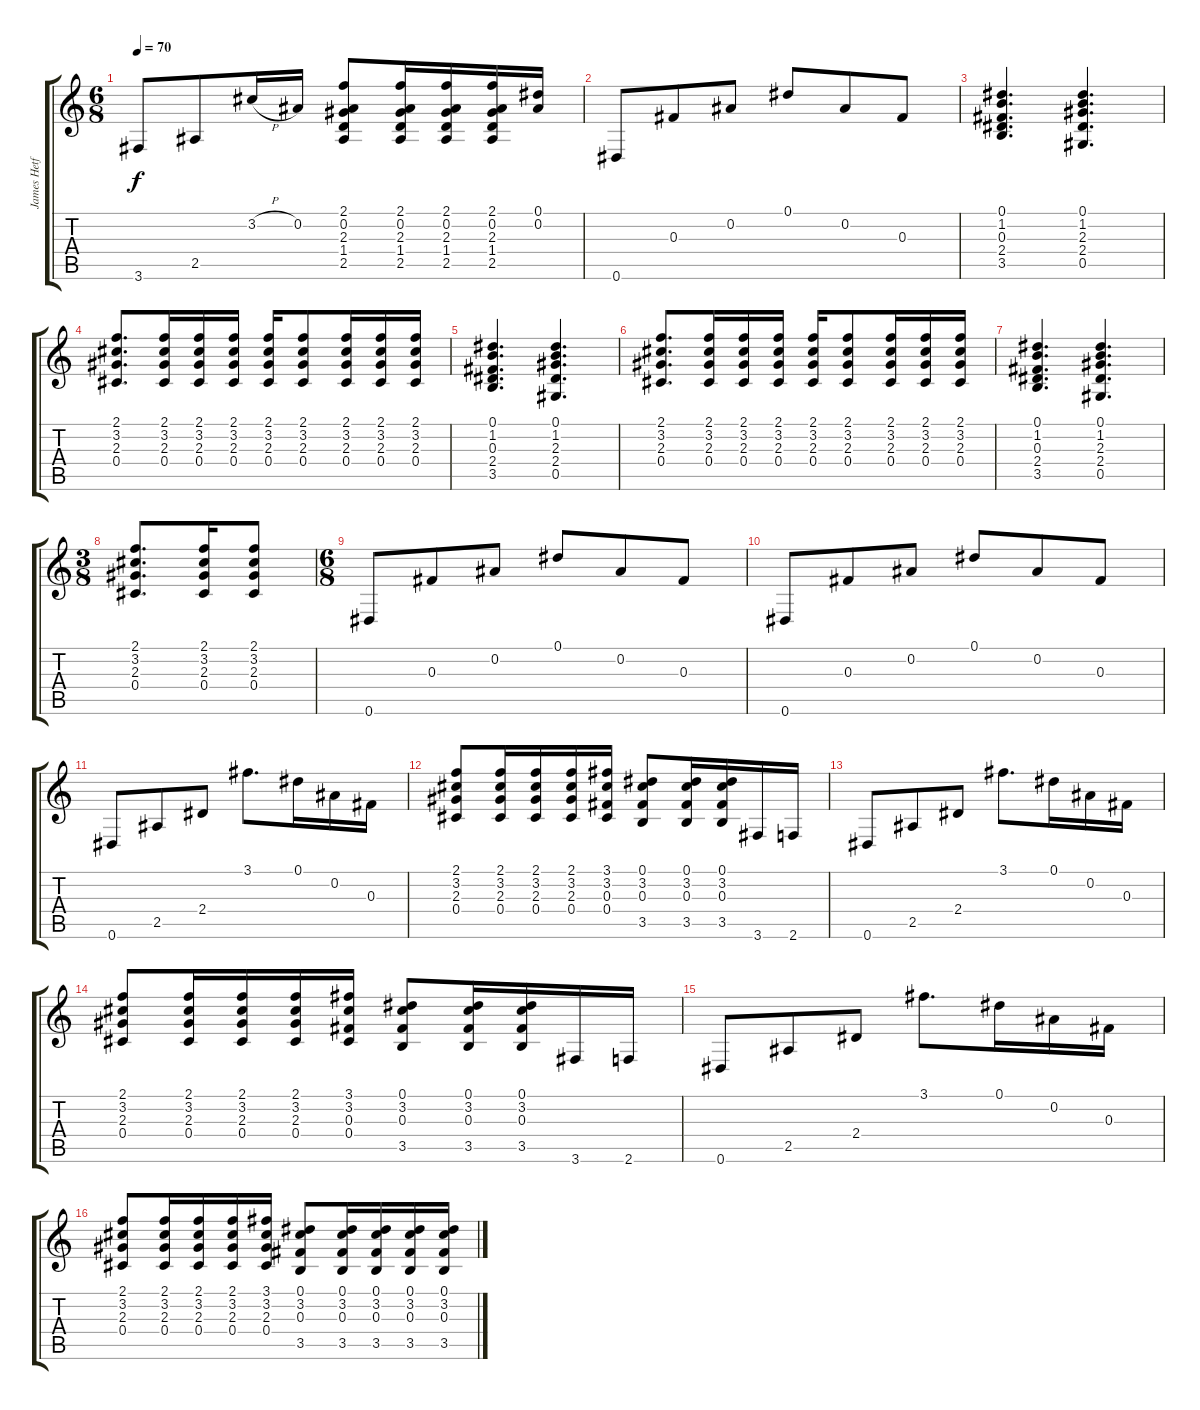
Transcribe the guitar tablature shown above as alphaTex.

\track ("James Hetfield" "James Hetf") {instrument acousticguitarsteel}
\staff {score tabs}
\tuning (Eb4 Bb3 Gb3 Db3 Ab2 Eb2) {hide}
\ts (6 8)
\tempo 70
\clef g2
\ks c
3.6.8{dy f} 2.5.8 3.2{h}.16 0.2.16 (2.1 0.2 2.3 1.4 2.5).8 (2.1 0.2 2.3 1.4 2.5).16 (2.1 0.2 2.3 1.4 2.5).16 (2.1 0.2 2.3 1.4 2.5).16 (0.1 0.2).16 |
0.6.8 0.3.8 0.2.8 0.1.8 0.2.8 0.3.8 |
(0.1 1.2 0.3 2.4 3.5).4{d} (0.1 1.2 2.3 2.4 0.5).4{d} |
(2.1 3.2 2.3 0.4).8{d} (2.1 3.2 2.3 0.4).16 (2.1 3.2 2.3 0.4).16 (2.1 3.2 2.3 0.4).16 (2.1 3.2 2.3 0.4).16 (2.1 3.2 2.3 0.4).8 (2.1 3.2 2.3 0.4).16 (2.1 3.2 2.3 0.4).16 (2.1 3.2 2.3 0.4).16 |
(0.1 1.2 0.3 2.4 3.5).4{d} (0.1 1.2 2.3 2.4 0.5).4{d} |
(2.1 3.2 2.3 0.4).8{d} (2.1 3.2 2.3 0.4).16 (2.1 3.2 2.3 0.4).16 (2.1 3.2 2.3 0.4).16 (2.1 3.2 2.3 0.4).16 (2.1 3.2 2.3 0.4).8 (2.1 3.2 2.3 0.4).16 (2.1 3.2 2.3 0.4).16 (2.1 3.2 2.3 0.4).16 |
(0.1 1.2 0.3 2.4 3.5).4{d} (0.1 1.2 2.3 2.4 0.5).4{d} |
\ts (3 8)
(2.1 3.2 2.3 0.4).8{d} (2.1 3.2 2.3 0.4).16 (2.1 3.2 2.3 0.4).8 |
\ts (6 8)
0.6.8 0.3.8 0.2.8 0.1.8 0.2.8 0.3.8 |
0.6.8 0.3.8 0.2.8 0.1.8 0.2.8 0.3.8 |
0.6.8 2.5.8 2.4.8 3.1.8{d} 0.1.16 0.2.16 0.3.16 |
(2.1 3.2 2.3 0.4).8 (2.1 3.2 2.3 0.4).16 (2.1 3.2 2.3 0.4).16 (2.1 3.2 2.3 0.4).16 (3.1 3.2 0.3 0.4).16 (0.1 3.2 0.3 3.5).8 (0.1 3.2 0.3 3.5).16 (0.1 3.2 0.3 3.5).16 3.6.16 2.6.16 |
0.6.8 2.5.8 2.4.8 3.1.8{d} 0.1.16 0.2.16 0.3.16 |
(2.1 3.2 2.3 0.4).8 (2.1 3.2 2.3 0.4).16 (2.1 3.2 2.3 0.4).16 (2.1 3.2 2.3 0.4).16 (3.1 3.2 0.3 0.4).16 (0.1 3.2 0.3 3.5).8 (0.1 3.2 0.3 3.5).16 (0.1 3.2 0.3 3.5).16 3.6.16 2.6.16 |
0.6.8 2.5.8 2.4.8 3.1.8{d} 0.1.16 0.2.16 0.3.16 |
(2.1 3.2 2.3 0.4).8 (2.1 3.2 2.3 0.4).16 (2.1 3.2 2.3 0.4).16 (2.1 3.2 2.3 0.4).16 (3.1 3.2 2.3 0.4).16 (0.1 3.2 0.3 3.5).8 (0.1 3.2 0.3 3.5).16 (0.1 3.2 0.3 3.5).16 (0.1 3.2 0.3 3.5).16 (0.1 3.2 0.3 3.5).16
